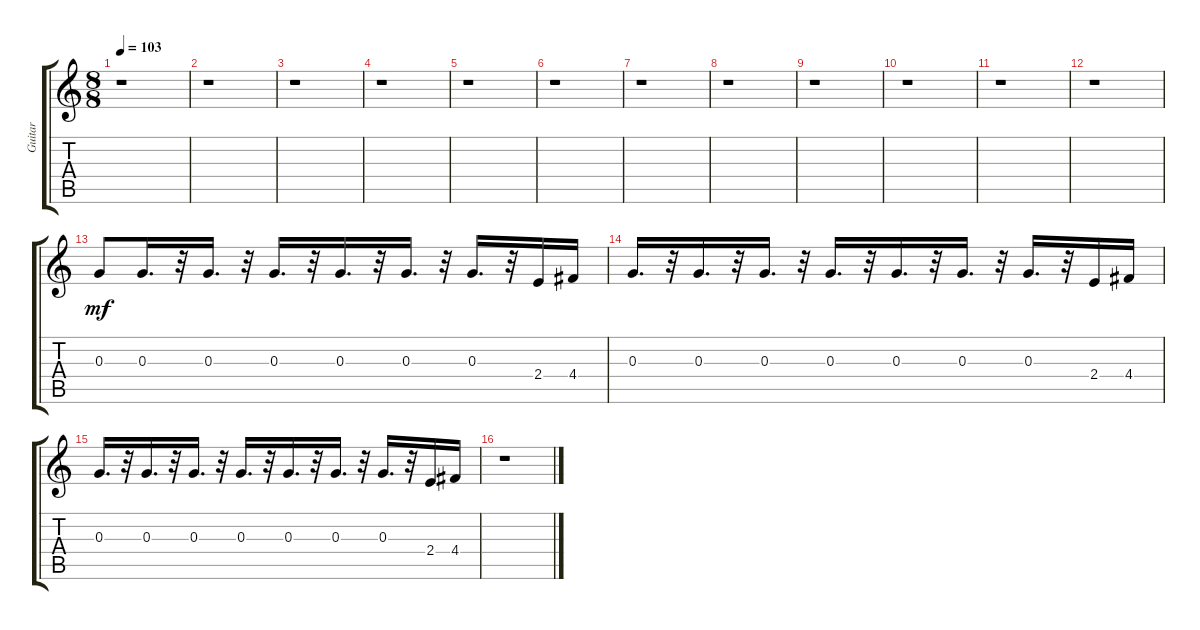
\track ("Guitar" "Guitar") {instrument distortionguitar}
\staff {score tabs}
\tuning (E4 B3 G3 D3 A2 E2) {hide}
\ts (8 8)
\tempo 103
\clef g2
\ks c
r.1{dy f} |
r.1 |
r.1 |
r.1 |
r.1 |
r.1 |
r.1 |
r.1 |
r.1 |
r.1 |
r.1 |
r.1 |
0.3.8{dy mf} 0.3.16{d} r.32 0.3.16{d} r.32 0.3.16{d} r.32 0.3.16{d} r.32 0.3.16{d} r.32 0.3.16{d} r.32 2.4.16 4.4.16 |
0.3.16{d} r.32 0.3.16{d} r.32 0.3.16{d} r.32 0.3.16{d} r.32 0.3.16{d} r.32 0.3.16{d} r.32 0.3.16{d} r.32 2.4.16 4.4.16 |
0.3.16{d} r.32 0.3.16{d} r.32 0.3.16{d} r.32 0.3.16{d} r.32 0.3.16{d} r.32 0.3.16{d} r.32 0.3.16{d} r.32 2.4.16 4.4.16 |
r.1
